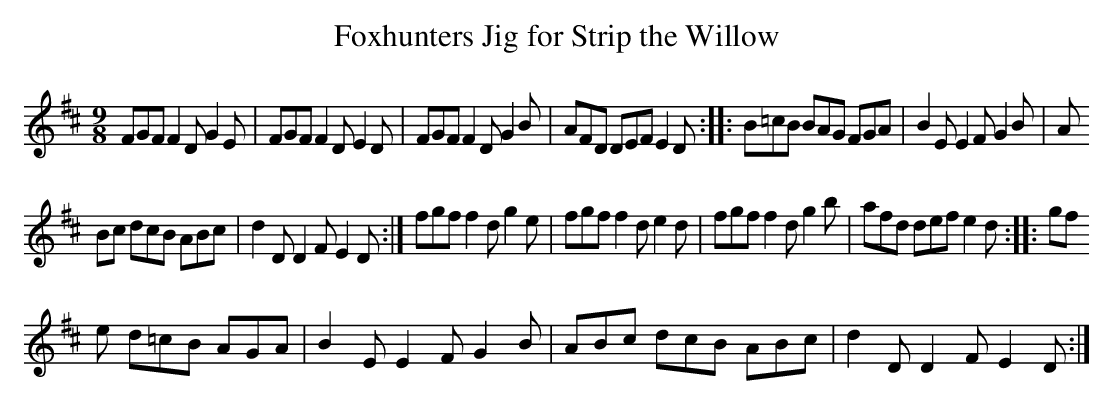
X:1
T:Foxhunters Jig for Strip the Willow
M:9/8
L:1/8
K:D
FGF F2DG2E|FGF F2DE2D|FGF F2DG2B|AFD DEFE2D:|:B=cB BAG FGA|B2E E2F G2B|A
Bc dcB ABc|d2D D2F E2D:|fgf f2dg2e|fgf f2de2d|fgf f2dg2b|afd defe2d:|:gf
e d=cB AGA|B2E E2FG2B|ABc dcB ABc|d2DD2FE2D:|
